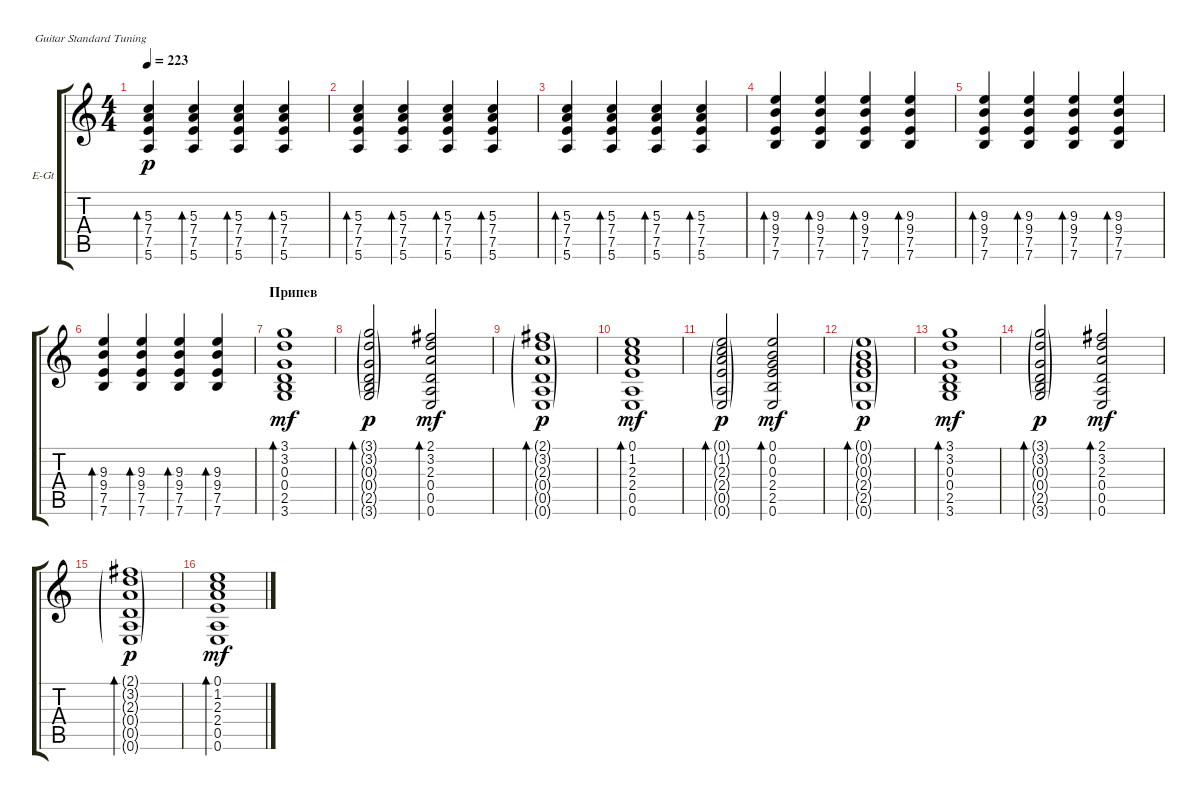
\defaultSystemsLayout 4
\bracketExtendMode groupsimilarinstruments
\firstSystemTrackNameOrientation horizontal
\otherSystemsTrackNameOrientation horizontal
\track ("Electric Guitar" "E-Gt") {instrument electricguitarclean}
\staff {score tabs}
\tuning (E4 B3 G3 D3 A2 E2)
\ts (4 4)
\tempo 223
\clef g2
\scale
0.333333
\ks c
(5.6 7.5 7.4 5.3).4{bd 65 dy p} (5.6 7.5 7.4 5.3).4{bd 65} (5.6 7.5 7.4 5.3).4{bd 65} (5.6 7.5 7.4 5.3).4{bd 65} |
\scale
0.333333 (5.6 7.5 7.4 5.3).4{bd 65} (5.6 7.5 7.4 5.3).4{bd 65} (5.6 7.5 7.4 5.3).4{bd 65} (5.6 7.5 7.4 5.3).4{bd 65} |
\scale
0.333333 (5.6 7.5 7.4 5.3).4{bd 65} (5.6 7.5 7.4 5.3).4{bd 65} (5.6 7.5 7.4 5.3).4{bd 65} (5.6 7.5 7.4 5.3).4{bd 65} |
\scale
0.333333 (7.6 7.5 9.4 9.3).4{bd 67} (7.6 7.5 9.4 9.3).4{bd 67} (7.6 7.5 9.4 9.3).4{bd 67} (7.6 7.5 9.4 9.3).4{bd 67} |
\scale
0.333333 (7.6 7.5 9.4 9.3).4{bd 67} (7.6 7.5 9.4 9.3).4{bd 67} (7.6 7.5 9.4 9.3).4{bd 67} (7.6 7.5 9.4 9.3).4{bd 67} |
\scale
0.333333 (7.6 7.5 9.4 9.3).4{bd 67} (7.6 7.5 9.4 9.3).4{bd 67} (7.6 7.5 9.4 9.3).4{bd 67} (7.6 7.5 9.4 9.3).4{bd 67} |
\section ("" "Припев")
\scale
0.333333 (3.1 3.2 0.3 0.4 2.5 3.6).1{bd 113 dy mf} |
\scale
0.333333 (3.1{g} 3.2{g} 0.3{g} 0.4{g} 2.5{g} 3.6{g}).2{bd 113 dy p} (2.1 3.2 2.3 0.4 0.5 0.6).2{bd 110 dy mf} |
\scale
0.333333 (2.1{g} 3.2{g} 2.3{g} 0.4{g} 0.5{g} 0.6{g}).1{bd 110 dy p} |
\scale
0.333333 (0.1 1.2 2.3 2.4 0.5 0.6).1{bd 107 dy mf} |
\scale
0.333333 (0.1{g} 1.2{g} 2.3{g} 2.4{g} 0.5{g} 0.6{g}).2{bd 107 dy p} (0.1 0.2 0.3 2.4 2.5 0.6).2{bd 104 dy mf} |
\scale
0.333333 (0.1{g} 0.2{g} 0.3{g} 2.4{g} 2.5{g} 0.6{g}).1{bd 104 dy p} |
\scale
0.333333 (3.1 3.2 0.3 0.4 2.5 3.6).1{bd 113 dy mf} |
\scale
0.333333 (3.1{g} 3.2{g} 0.3{g} 0.4{g} 2.5{g} 3.6{g}).2{bd 113 dy p} (2.1 3.2 2.3 0.4 0.5 0.6).2{bd 110 dy mf} |
\scale
0.333333 (2.1{g} 3.2{g} 2.3{g} 0.4{g} 0.5{g} 0.6{g}).1{bd 110 dy p} |
\scale
0.333333 (0.1 1.2 2.3 2.4 0.5 0.6).1{bd 107 dy mf}
